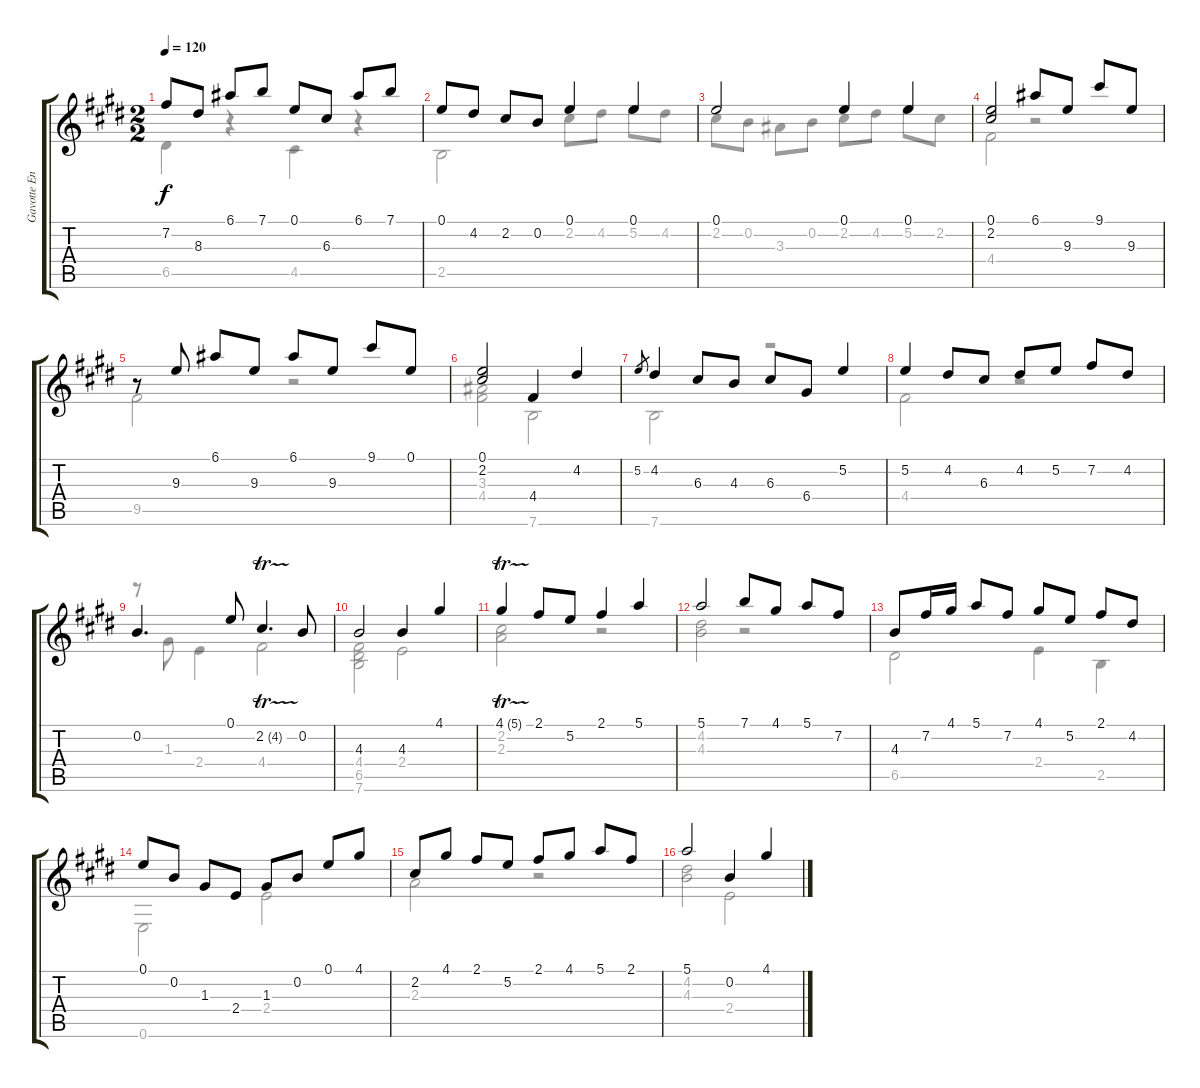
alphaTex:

\track ("Gavotte En Rondeau" "Gavotte En") {instrument acousticguitarnylon}
\staff {score tabs}
\tuning (E4 B3 G3 D3 A2 E2) {hide}
\voice
\ts (2 2)
\tempo 120
\clef g2
\ks c#minor
7.2.8{dy f} 8.3.8 6.1.8 7.1.8 0.1.8 6.3.8 6.1.8 7.1.8 |
0.1.8 4.2.8 2.2.8 0.2.8 0.1.4 0.1.4 |
0.1.2 0.1.4 0.1.4 |
(0.1 2.2).2 6.1.8 9.3.8 9.1.8 9.3.8 |
r.8 9.3.8 6.1.8 9.3.8 6.1.8 9.3.8 9.1.8 0.1.8 |
(0.1 2.2).2 4.4.4 4.2.4 |
5.2.8{gr} 4.2.4 6.3.8 4.3.8 6.3.8 6.4.8 5.2.4 |
5.2.4 4.2.8 6.3.8 4.2.8 5.2.8 7.2.8 4.2.8 |
0.2.4{d} 0.1.8 2.2{tr (4 32)}.4{d} 0.2.8 |
4.3.2 4.3.4 4.1.4 |
4.1{tr (5 32)}.4 2.1.8 5.2.8 2.1.4 5.1.4 |
5.1.2 7.1.8 4.1.8 5.1.8 7.2.8 |
4.3.8 7.2.16 4.1.16 5.1.8 7.2.8 4.1.8 5.2.8 2.1.8 4.2.8 |
0.1.8 0.2.8 1.3.8 2.4.8 1.3.8 0.2.8 0.1.8 4.1.8 |
2.2.8 4.1.8 2.1.8 5.2.8 2.1.8 4.1.8 5.1.8 2.1.8 |
5.1.2 0.2.4 4.1.4
\voice
\clef g2
\ottava regular
\simile none
\ks c#minor
6.5.4{dy f} r.4 4.5.4 r.4 |
2.5.2 2.2.8 4.2.8 5.2.8 4.2.8 |
2.2.8 0.2.8 3.3.8 0.2.8 2.2.8 4.2.8 5.2.8 2.2.8 |
4.4.2 r.2 |
9.5.2 r.2 |
(3.3 4.4).2 7.6.2 |
7.6.2 r.2 |
4.4.2 r.2 |
r.8 1.3.8 2.4.4 4.4.2 |
(4.4 6.5 7.6).2 2.4.2 |
(2.2 2.3).2 r.2 |
(4.2 4.3).2 r.2 |
6.5.2 2.4.4 2.5.4 |
0.6.2 2.4.2 |
2.3.2 r.2 |
(4.2 4.3).2 2.4.2
